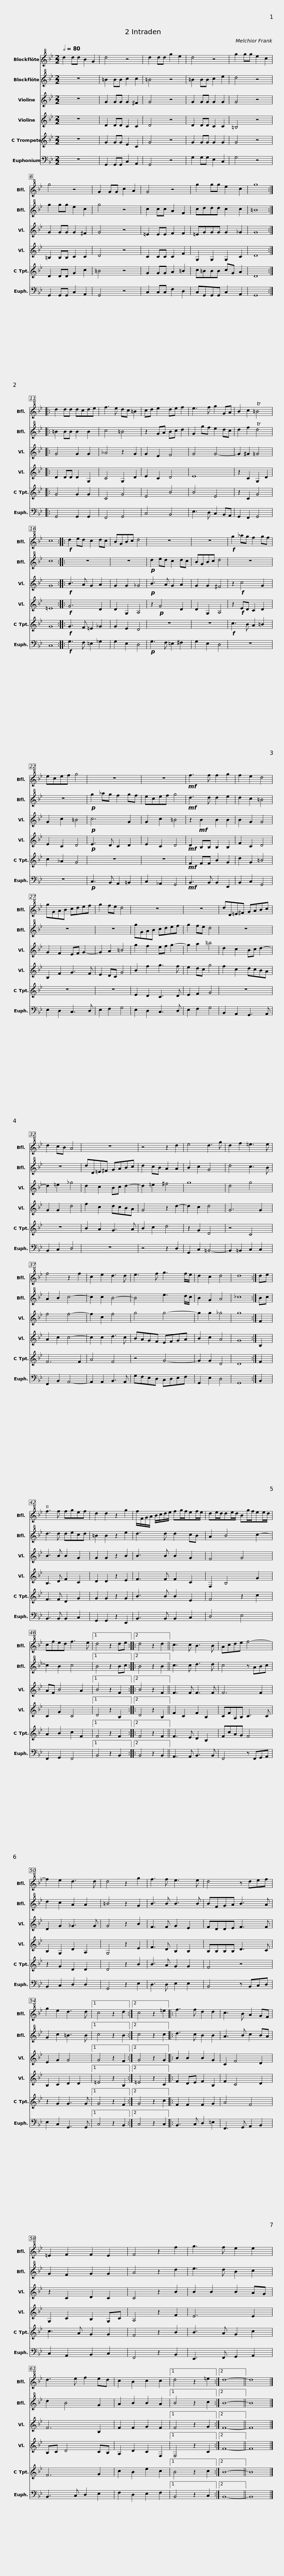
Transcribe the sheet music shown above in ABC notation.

X:1
%%score 1 2 3 4 5 6
L:1/8
Q:1/2=80
M:2/2
I:linebreak $
K:Bb
V:1 treble+8
V:2 treble+8
V:3 treble
V:4 treble
V:5 treble
V:6 bass
V:1
 d2 dd B2 G2 | d4 z4 | d2 dd g2 e2 | d4 z4 | g2 gg e2 c2 | %5
 g4 z4 | G2 GG c2 A2 |$ G4 z4 | g2 gg e2 c2 | g8 :: %10
 d2 dd dcde | f3 e dc =B2 | cd e2 de f2 | e3 f g2 GA |$ B2 c2 T=B4 | %15
 c8 ::!f! d2 ed c2 dc | BGBc d4 | z8 | z8 | %20
!f! g2 _ag f2 gf |$ ecef g4 | z8 | z8 |!mf! f3 f f2 g2 | %25
 f2 e2 d4 | gGAB cdef | g2 fe d4 |$ z8 | z8 | %30
 dD=E^F GABc | d2 cB A4 | z8 | z4 z2 d2 |$ e4 d3 g | %35
 d2 f2 =e3 e | f4 z2 f2 | c2 e2 d3 d | e3 f g3 f/e/ | d2 c2 d4 | %40
 d8 :|$ de | f3 f fgef | d2 d2 z2 g2 | f/F/G/A/ B/c/d/e/ fg/f/ef/e/ | %45
 de/d/de/d/ Bg/f/ee/d/ | cfed f3 e |1$ d4 z2 de ::2 d4 z2 d2 || c3 c B3 B | %50
 Acde f4- | f2 e2 d3 d | d4 z2 g2 | f3 f e3 e |$ d4 z def | %55
 g2 e2 d3 d |1 c4 z2 d2 :|2 c4 z2 =e2 |: f3 f d2 d2 | c3 B A2 GF | %60
 =E2 F2 F2 E2 |$ F4 z2 f2 | g3 f e2 e2 | d3 e f2 ed | c2 B2 c2 c2 |1 %65
 d4 z2 =e2 :|2 d8- || d8 |] %68
V:2
 z8 | =B2 BB c2 c2 | =B4 z4 | =B2 BB c2 e2 | d4 z4 | %5
 g2 gg e2 c2 | g4 z4 |$ c2 cc A2 F2 | cddd c2 c2 | =B8 :: %10
 =B2 BB B2 B2 | c4 =B4 | z2 GA Bc d2 | G2 gf e2 dc |$ d2 f2 Td4 | %15
 c8 :: z8 | z8 |!p! d2 ed c2 dc | BGBc d4 | %20
 z8 |$ z8 |!p! g2 _ag f2 gf | ecef g4 |!mf! d3 d d2 e2 | %25
 d2 c2 =B4 | z8 | z8 |$ gGAB cdef | g2 fe d4 | %30
 z8 | z8 | dD=E^F GABc | d2 cB A2 A2 |$ B2 c2 G4 | %35
 d4 c3 B | A2 B2 c4- | c2 c2 B4- | B4 e3 d/c/ | B2 G2 A4 | %40
 _c8 :|$ Bc | d3 d decd | =B2 B2 z2 e2 | d3 d d2 cB | %45
 A2 B4 c2- | c2 B2 c4 |1$ B4 z2 Bc ::2 B4 z2 B2 || c3 c d3 d | %50
 c4 z ABc | d2 c2 A2 A2 | =B4 z2 G2 | B3 B B3 B |$ BFGA B3 A | %55
 G2 c2 =B3 B |1 c4 z2 B2 :|2 c4 z2 c2 |: d3 c B2 B2 | A3 B c2 BA | %60
 G2 F2 G2 G2 |$ A4 z2 d2 | e3 d B2 c2 | d2 B4 G2 | A2 B2 B2 A2 |1 %65
 B4 z2 c2 :|2 B8- || B8 |] %68
V:3
 z8 | G2 GG G2 ^F2 | G4 z4 | G2 GG G2 G2 | G4 z4 | %5
 G2 GG G2 ^F2 | G4 z4 |$ =E2 EE F2 F2 | =EGGG G2 _G2 | G8 :: %10
 G4 G2 G2 | _A4 z2 G2 | G2 E2 F4 | G4 G4- |$ G2 ^G2 =G4 | %15
 G8 ::!f! B3 A G2 A2 | G2 G2 _G4 |!p! B3 A G2 A2 | G2 G2 ^F4 | %20
 z2!f! c4 G2 |$ G2 c2 =B4 |!p! c6 G2 | G2 c2 =B4 | z2!mf! B2 B2 B2 | %25
 B2 G2 G4 | G2 F2 EF G2- | G2 A2 =B4 |$ g2 f2 ef g2- | g2 a2 =b4 | %30
 d2 c2 Bc d2- | d2 =e2 _g4 | d2 c2 Bc d2- | d2 =e2 ^f4 |$ g8 | %35
 d4 g4 | f4 f4- | f2 c2 f4 | g4 g4- | g2 g2 _g4 | %40
 g8 :|$ F2 | B3 B B2 G2 | G2 G2 z2 B2 | B3 B B2 G2 | %45
 F4 G4 | AF B4 A2 |1$ B4 z2 F2 ::2 B4 z2 F2 || F3 F F3 F | %50
 F6 F2 | D2 G2 _G3 G | G4 z2 B2 | F3 F G2 E2 |$ FDDE F3 F | %55
 E2 G2 G4 |1 G4 z2 F2 :|2 G4 z2 G2 |: B2 B2 B2 G2 | C2 F4 D2 | %60
 z2 C2 D2 C2 |$ C4 z2 B2 | B2 B2 B2 AG | F6 B,2 | F2 F2 G2 F2 |1 %65
 F4 z2 G2 :|2 F8- || F8 |] %68
V:4
 z8 | D2 DD C2 C2 | D4 z4 | D2 DD C2 C2 | =B,4 z4 | %5
 =B,2 B,B, C2 C2 | D4 z4 |$ C2 CC C2 F2 | G,2 G,2 G,2 C2 | D8 :: %10
 D2 DD D2 G,2 | C4 G,2 D2 | E2 C2 D4 | E8 |$ z2 C2 G,2 D2 | %15
 =E8 ::!f! G6 D2 | D2 G,2 A,4 | z2!p! G4 D2 | D2 G,2 A,4 | %20
 z2!f! ED C2 D2 |$ E2 C2 D4 |!p! E3 D C2 D2 | E2 C2 D4 |!mf! D2 B,B, B,2 B,2 | %25
 F2 C2 D4 | B,2 F2 G3 F | E2 DC G4 |$ B2 f2 g3 f | e2 dc g4 | %30
 f2 c2 dcBA | G2 G2 d4 | f2 c2 dcBA | G4 z2 d2- |$ d2 c2 d4 | %35
 G6 G2 | A2 c2 c4- | c2 c2 d3 c | BAGF EFGA | B2 c2 A4 | %40
 G8 :|$ B,2 | B,3 D F2 C2 | D2 D2 z2 E2 | F3 F F2 C2 | %45
 F,2 B,4 G2 | C2 G2 C4 |1$ D4 z2 B,2 ::2 D4 z2 B,2 || F2 C2 F2 B,2 | %50
 CFA,B, C3 C | B,2 G,2 D2 A,2 | G,4 z2 E2 | F3 D B,2 B,2 |$ B,B,B,B, D3 C | %55
 B,2 C2 D2 D2 |1 =E4 z2 B,2 :|2 =E4 z2 C2 |: F2 DE F2 B,2 | F2 C4 D2 | %60
 G,2 C2 B,2 G,C |$ A,4 z2 F2 | E6 E2 | B,C D4 CB, | A,2 D2 C2 F,2 |1 %65
 F,4 z2 C2 :|2 F8- || F8 |] %68
V:5
 z8 | G2 GG E2 C2 | G4 z4 | G2 GG G2 G2 | G4 z4 | %5
 D2 DD G2 c2 | =B4 z4 |$ G2 GG A2 =B2 | c=BBB cG A2 | D8 :: %10
 G4 G2 G2 | C4 G4 | E4 B4 | B4 E4 |$ z2 C2 G4 | %15
 G8 ::!f! G3 F =E2 _G2 | G2 E2 D4 | z8 | z8 | %20
!f! c3 B A2 =B2 |$ c2 _A2 G4 | z8 | z8 |!mf! F2 FF B2 G2 | %25
 d2 G2 =B4 | z8 | z8 |$ E2 D2 C3 D | E2 F2 G4 | %30
 z8 | z8 | B2 A2 G3 A | B2 c2 d4 |$ z2 G2 D4 | %35
 z4 C4 | F6 F2 | A4 F4 | z4 G4- | G2 G2 D4 | %40
 D8 :|$ F2 | F3 F D2 G2 | G2 G2 z2 G2 | B3 B B2 E2 | %45
 F4 z2 c2 | A2 B2 c2 F2 |1$ F4 z2 F2 ::2 F4 z2 F2 || F3 E D2 B,2 | %50
 FcAG F4 | z2 G2 D2 D2 | D4 z2 B2 | B3 A G2 G2 |$ F4 z4 | %55
 z2 G2 G3 G |1 G4 z2 F2 :|2 G4 z2 c2 |: F2 F2 F2 G2 | A4 F4 | %60
 c3 A G2 G2 |$ F4 z2 B2 | B3 A G2 c2 | F6 G2 | c2 B2 e2 c2 |1 %65
 B4 z2 c2 :|2 B8- || B8 |] %68
V:6
 z8 | G,,2 G,,G,, C,2 A,,2 | G,,4 z4 | G,2 G,G, E,2 C,2 | G,4 z4 | %5
 G,,2 G,,G,, C,2 A,,2 | G,,4 z4 |$ C,2 C,C, F,2 D,2 | C,G,,G,,G,, C,2 A,,2 | G,,8 :: %10
 G,,4 G,,2 G,,2 | F,,4 G,,4 | C,4 B,,4 | E,3 D, C,2 B,,A,, |$ G,,2 F,,2 G,,4 | %15
 C,8 ::!f! G,3 F, =E,2 _G,2 | G,2 E,2 D,4 |!p! G,3 F, =E,2 ^F,2 | G,2 E,2 D,4 | %20
 z8 |$ z8 |!p! C,3 B,, A,,2 =B,,2 | C,2 _A,,2 G,,4 |!mf! B,,3 B,, B,,2 E,,2 | %25
 B,,2 C,2 G,,4 | E,2 D,2 C,3 D, | E,2 F,2 G,4 |$ E,2 D,2 C,3 D, | E,2 F,2 G,4 | %30
 B,,2 A,,2 G,,3 A,, | B,,2 C,2 D,4 | z8 | z4 z2 D,2 |$ G,,2 C,2 =B,,4- | %35
 B,,2 =B,,2 C,2 C,2 | F,,2 B,,2 A,,4- | A,,2 A,,2 B,,3 A,, | G,F,E,D, C,D,E,F, | G,,2 E,2 D,4 | %40
 G,,8 :|$ B,,2 | B,,3 B,, B,,2 C,2 | G,,2 G,,2 z2 E,,2 | B,,3 B,, B,,2 C,2 | %45
 D,4 E,4 | F,,2 G,,2 F,,4 |1$ B,,4 z2 B,,2 ::2 B,,4 z2 B,,2 || A,,3 A,, B,,3 B,, | %50
 F,,4 z F,,G,,A,, | B,,2 C,2 D,2 D,2 | G,,4 z2 E,2 | D,3 D, E,2 E,2 |$ B,,4 z B,,C,D, | %55
 E,2 C,2 G,,3 G,, |1 C,4 z2 B,,2 :|2 C,4 z2 C,2 |: B,,3 C, D,2 =E,2 | F,,3 G,, A,,2 B,,2 | %60
 C,2 A,,2 B,,2 C,2 |$ F,,4 z2 B,,2 | E,,3 F,, G,,2 A,,2 | B,,3 C, D,2 E,2 | F,2 D,2 E,2 F,2 |1 %65
 B,,4 z2 C,2 :|2 B,,8- || B,,8 |] %68
